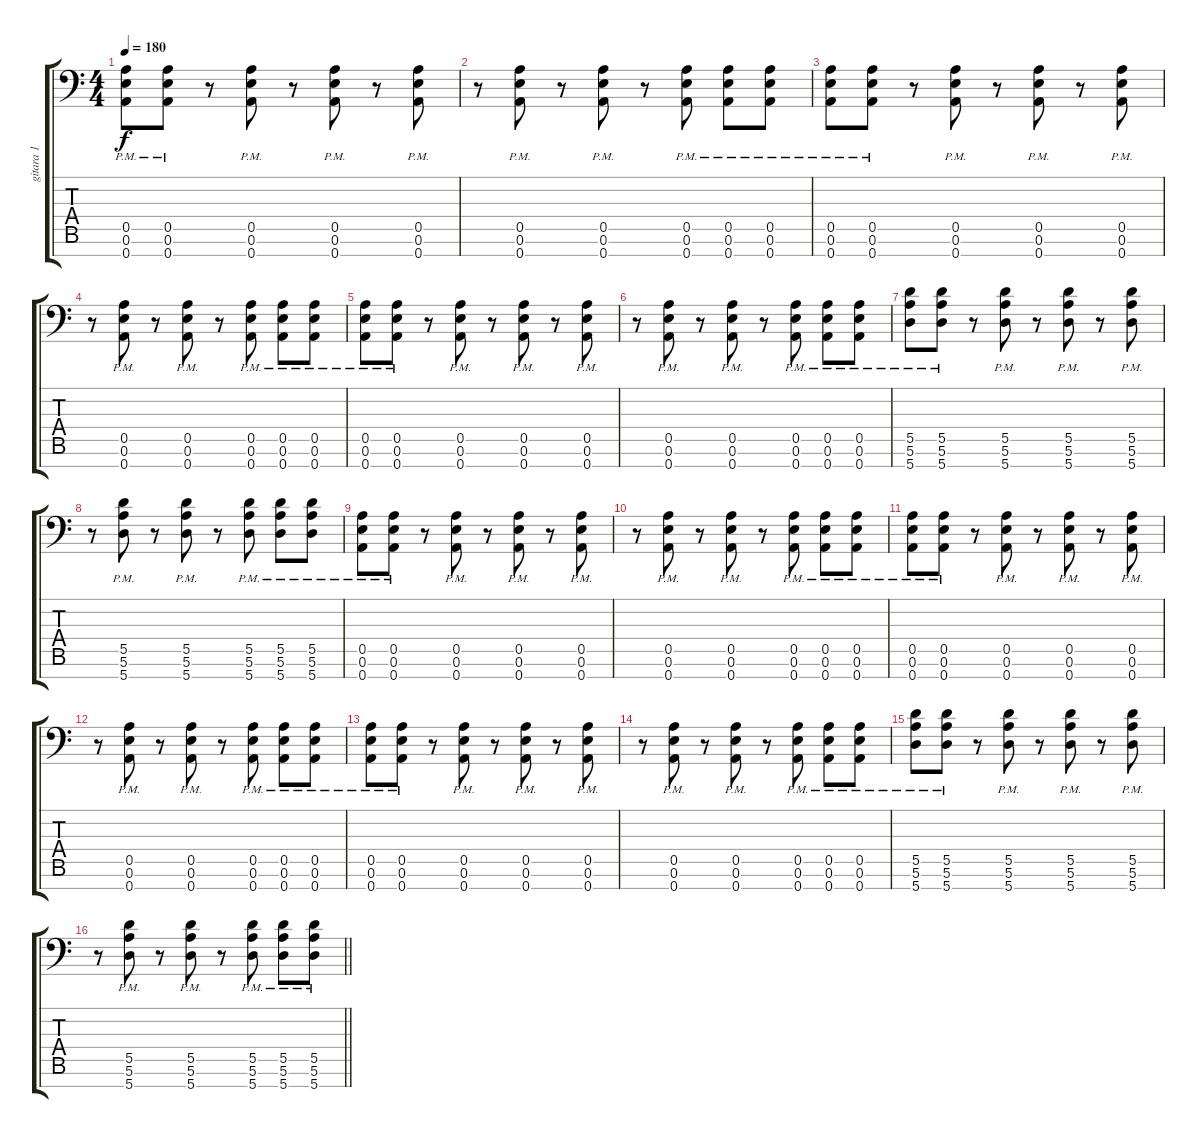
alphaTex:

\track ("gitara 1" "gitara 1") {instrument distortionguitar}
\staff {score tabs}
\tuning (E4 B3 G3 D3 A2 E2 A1) {hide}
\ts (4 4)
\tempo 180
\clef f4
\ks c
(0.5{pm} 0.6{pm} 0.7{pm}).8{dy f volume 15} (0.5{pm} 0.6{pm} 0.7{pm}).8 r.8 (0.5{pm} 0.6{pm} 0.7{pm}).8 r.8 (0.5{pm} 0.6{pm} 0.7{pm}).8 r.8 (0.5{pm} 0.6{pm} 0.7{pm}).8 |
r.8 (0.5{pm} 0.6{pm} 0.7{pm}).8 r.8 (0.5{pm} 0.6{pm} 0.7{pm}).8 r.8 (0.5{pm} 0.6{pm} 0.7{pm}).8 (0.5{pm} 0.6{pm} 0.7{pm}).8 (0.5{pm} 0.6{pm} 0.7{pm}).8 |
(0.5{pm} 0.6{pm} 0.7{pm}).8 (0.5{pm} 0.6{pm} 0.7{pm}).8 r.8 (0.5{pm} 0.6{pm} 0.7{pm}).8 r.8 (0.5{pm} 0.6{pm} 0.7{pm}).8 r.8 (0.5{pm} 0.6{pm} 0.7{pm}).8 |
r.8 (0.5{pm} 0.6{pm} 0.7{pm}).8 r.8 (0.5{pm} 0.6{pm} 0.7{pm}).8 r.8 (0.5{pm} 0.6{pm} 0.7{pm}).8 (0.5{pm} 0.6{pm} 0.7{pm}).8 (0.5{pm} 0.6{pm} 0.7{pm}).8 |
(0.5{pm} 0.6{pm} 0.7{pm}).8 (0.5{pm} 0.6{pm} 0.7{pm}).8 r.8 (0.5{pm} 0.6{pm} 0.7{pm}).8 r.8 (0.5{pm} 0.6{pm} 0.7{pm}).8 r.8 (0.5{pm} 0.6{pm} 0.7{pm}).8 |
r.8 (0.5{pm} 0.6{pm} 0.7{pm}).8 r.8 (0.5{pm} 0.6{pm} 0.7{pm}).8 r.8 (0.5{pm} 0.6{pm} 0.7{pm}).8 (0.5{pm} 0.6{pm} 0.7{pm}).8 (0.5{pm} 0.6{pm} 0.7{pm}).8 |
(5.5{pm} 5.6{pm} 5.7{pm}).8 (5.5{pm} 5.6{pm} 5.7{pm}).8 r.8 (5.5{pm} 5.6{pm} 5.7{pm}).8 r.8 (5.5{pm} 5.6{pm} 5.7{pm}).8 r.8 (5.5{pm} 5.6{pm} 5.7{pm}).8 |
r.8 (5.5{pm} 5.6{pm} 5.7{pm}).8 r.8 (5.5{pm} 5.6{pm} 5.7{pm}).8 r.8 (5.5{pm} 5.6{pm} 5.7{pm}).8 (5.5{pm} 5.6{pm} 5.7{pm}).8 (5.5{pm} 5.6{pm} 5.7{pm}).8 |
(0.5{pm} 0.6{pm} 0.7{pm}).8 (0.5{pm} 0.6{pm} 0.7{pm}).8 r.8 (0.5{pm} 0.6{pm} 0.7{pm}).8 r.8 (0.5{pm} 0.6{pm} 0.7{pm}).8 r.8 (0.5{pm} 0.6{pm} 0.7{pm}).8 |
r.8 (0.5{pm} 0.6{pm} 0.7{pm}).8 r.8 (0.5{pm} 0.6{pm} 0.7{pm}).8 r.8 (0.5{pm} 0.6{pm} 0.7{pm}).8 (0.5{pm} 0.6{pm} 0.7{pm}).8 (0.5{pm} 0.6{pm} 0.7{pm}).8 |
(0.5{pm} 0.6{pm} 0.7{pm}).8 (0.5{pm} 0.6{pm} 0.7{pm}).8 r.8 (0.5{pm} 0.6{pm} 0.7{pm}).8 r.8 (0.5{pm} 0.6{pm} 0.7{pm}).8 r.8 (0.5{pm} 0.6{pm} 0.7{pm}).8 |
r.8 (0.5{pm} 0.6{pm} 0.7{pm}).8 r.8 (0.5{pm} 0.6{pm} 0.7{pm}).8 r.8 (0.5{pm} 0.6{pm} 0.7{pm}).8 (0.5{pm} 0.6{pm} 0.7{pm}).8 (0.5{pm} 0.6{pm} 0.7{pm}).8 |
(0.5{pm} 0.6{pm} 0.7{pm}).8 (0.5{pm} 0.6{pm} 0.7{pm}).8 r.8 (0.5{pm} 0.6{pm} 0.7{pm}).8 r.8 (0.5{pm} 0.6{pm} 0.7{pm}).8 r.8 (0.5{pm} 0.6{pm} 0.7{pm}).8 |
r.8 (0.5{pm} 0.6{pm} 0.7{pm}).8 r.8 (0.5{pm} 0.6{pm} 0.7{pm}).8 r.8 (0.5{pm} 0.6{pm} 0.7{pm}).8 (0.5{pm} 0.6{pm} 0.7{pm}).8 (0.5{pm} 0.6{pm} 0.7{pm}).8 |
(5.5{pm} 5.6{pm} 5.7{pm}).8 (5.5{pm} 5.6{pm} 5.7{pm}).8 r.8 (5.5{pm} 5.6{pm} 5.7{pm}).8 r.8 (5.5{pm} 5.6{pm} 5.7{pm}).8 r.8 (5.5{pm} 5.6{pm} 5.7{pm}).8 |
\barLineRight lightlight
r.8 (5.5{pm} 5.6{pm} 5.7{pm}).8 r.8 (5.5{pm} 5.6{pm} 5.7{pm}).8 r.8 (5.5{pm} 5.6{pm} 5.7{pm}).8 (5.5{pm} 5.6{pm} 5.7{pm}).8 (5.5{pm} 5.6{pm} 5.7{pm}).8
